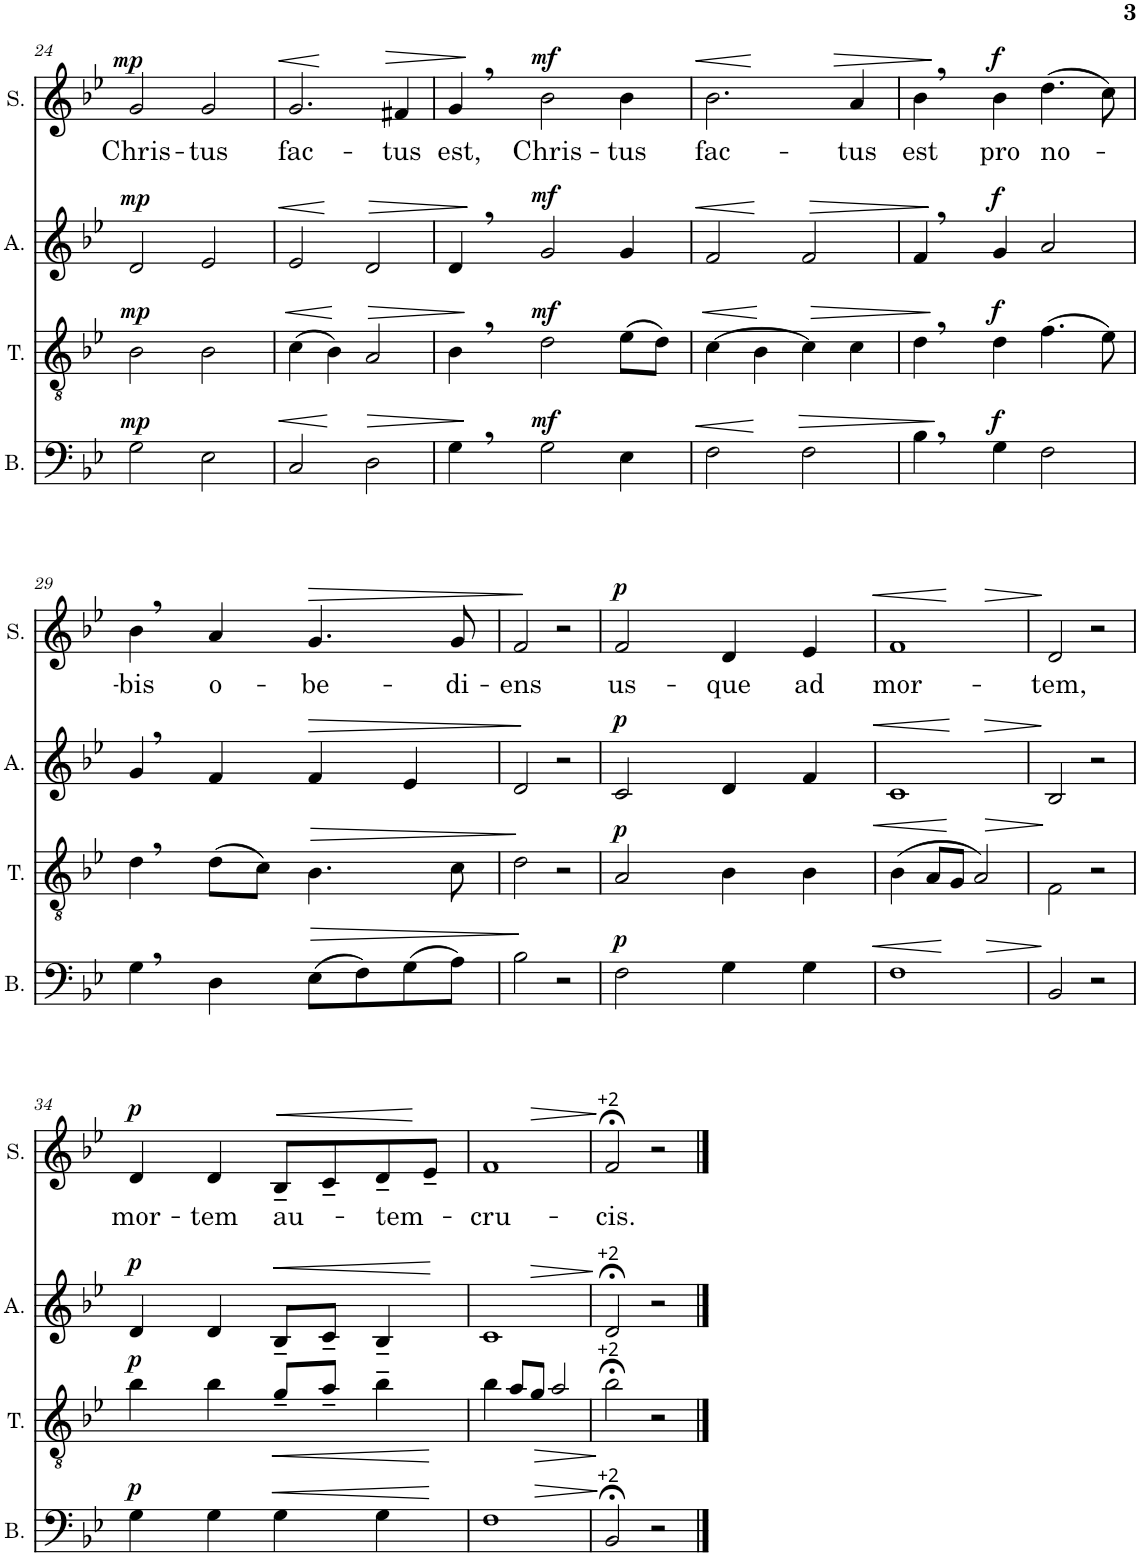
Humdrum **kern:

**kern	**dynam	**kern	**dynam	**kern	**dynam	**kern	**text	**dynam
*part4	*part4	*part3	*part3	*part2	*part2	*part1	*part1	*part1
*staff4	*staff4	*staff3	*staff3	*staff2	*staff2	*staff1	*staff1	*staff1
*I"Bajo	*	*I"Tenor	*	*I"Alto	*	*I"Soprano	*	*
*I'B.	*	*I'T.	*	*I'A.	*	*I'S.	*	*
!!LO:PB:g=z
*clefF4	*	*clefGv2	*	*clefG2	*	*clefG2	*	*
*k[b-e-]	*	*k[b-e-]	*	*k[b-e-]	*	*k[b-e-]	*	*
*M4/4	*	*M4/4	*	*M4/4	*	*M4/4	*	*
=24	=24	=24	=24	=24	=24	=24	=24	=24
!	!LO:DY:a	!	!LO:DY:a	!	!LO:DY:a	!	!LO:LY:b	!LO:DY:a
2G\	mp	2B-\	mp	2d/	mp	2g/	Chris-	mp
!	!	!	!	!	!	!	!LO:LY:b	!
2E-\	.	2B-\	.	2e-/	.	2g/	-tus	.
=25	=25	=25	=25	=25	=25	=25	=25	=25
!	!LO:HP:b	!	!LO:HP:b	!	!LO:HP:b	!	!LO:LY:b	!LO:HP:b
2C/	<	(>4c\	<	2e-/	<	2.g/	fac-	<
.	.	4B-\)	.	.	.	.	.	.
!	!LO:HP:b	!	!LO:HP:b	!	!LO:HP:b	!	!	!
2D\	>	2A/	>	2d/	>	.	.	.
!	!	!	!	!	!	!	!LO:LY:b	!LO:HP:b
.	.	.	.	.	.	4f#X/	-tus	>
=26	=26	=26	=26	=26	=26	=26	=26	=26
!	!	!	!	!	!	!	!LO:LY:b	!
4G,\	.	4B-,\	.	4d,/	.	4g,/	est,	.
!	!LO:DY:n=1:a	!	!LO:DY:n=1:a	!	!LO:DY:n=1:a	!	!LO:LY:b	!LO:DY:n=1:a
2G\	[ mf	2d\	[ mf	2g/	[ mf	2b-\	Chris-	[ mf
!	!	!	!	!	!	!	!LO:LY:b	!
4E-\	.	(>8e-\L	.	4g/	.	4b-\	-tus	.
.	.	8d\J)	.	.	.	.	.	.
=27	=27	=27	=27	=27	=27	=27	=27	=27
!	!LO:HP:b	!	!LO:HP:b	!	!LO:HP:b	!	!LO:LY:b	!LO:HP:b
2F\	<	[>4c\	<	2f/	<	2.b-\	fac-	<
.	.	4B-\	.	.	.	.	.	.
!	!LO:HP:n=1:b	!	!LO:HP:n=1:b	!	!LO:HP:n=1:b	!	!	!
2F\	] >	4c\]	] >	2f/	] >	.	.	.
!	!	!	!	!	!	!	!LO:LY:b	!LO:HP:n=1:b
.	.	4c\	.	.	.	4a/	-tus	] >
=28	=28	=28	=28	=28	=28	=28	=28	=28
!	!	!	!	!	!	!	!LO:LY:b	!
4B-,\	.	4d,\	.	4f,/	.	4b-,\	est	.
!	!LO:DY:n=1:a	!	!LO:DY:n=1:a	!	!LO:DY:n=1:a	!	!LO:LY:b	!LO:DY:n=1:a
4G\	[ f	4d\	[ f	4g/	[ f	4b-\	pro	[ f
!	!	!	!	!	!	!	!LO:LY:b	!
2F\	.	(>4.f\	.	2a/	.	(>4.dd\	no-	.
.	.	8e-\)	.	.	.	8cc\)	.	.
!!LO:LB:g=z
=29	=29	=29	=29	=29	=29	=29	=29	=29
!	!	!	!	!	!	!	!LO:LY:b	!
4G,\	.	4d,\	.	4g,/	.	4b-,\	-bis	.
!	!	!	!	!	!	!	!LO:LY:b	!
4D\	.	(>8d\L	.	4f/	.	4a/	o-	.
.	.	8c\J)	.	.	.	.	.	.
!	!LO:HP:b	!	!LO:HP:b	!	!LO:HP:b	!	!LO:LY:b	!LO:HP:b
(>8E-\L	>	4.B-\	>	4f/	>	4.g/	-be-	>
8F\)	.	.	.	.	.	.	.	.
(>8G\	.	.	.	4e-/	.	.	.	.
!	!	!	!	!	!	!	!LO:LY:b	!
8A\J)	.	8c\	.	.	.	8g/	-di-	.
=30	=30	=30	=30	=30	=30	=30	=30	=30
!	!	!	!	!	!	!	!LO:LY:b	!
2B-\	.	2d\	.	2d/	.	2f/	-ens	.
2r	]	2r	]	2r	]	2r	.	]
=31	=31	=31	=31	=31	=31	=31	=31	=31
!	!LO:DY:a	!	!LO:DY:a	!	!LO:DY:a	!	!LO:LY:b	!LO:DY:a
2F\	p	2A/	p	2c/	p	2f/	us-	p
!	!	!	!	!	!	!	!LO:LY:b	!
4G\	.	4B-\	.	4d/	.	4d/	-que	.
!	!	!	!	!	!	!	!LO:LY:b	!
4G\	.	4B-\	.	4f/	.	4e-/	ad	.
=32	=32	=32	=32	=32	=32	=32	=32	=32
!	!LO:HP:b	!	!LO:HP:b	!	!LO:HP:b	!	!LO:LY:b	!LO:HP:b
1F	<	(>4B-\	<	1c	<	1f	mor-	<
.	.	8A/L	.	.	.	.	.	.
.	.	8G/J	]	.	.	.	.	.
.	.	2A/)	.	.	.	.	.	.
.	]	.	[	.	] ]	.	.	] ]
=33	=33	=33	=33	=33	=33	=33	=33	=33
!	!	!	!LO:HP:b	!	!	!	!LO:LY:b	!
2BB-/	.	2F\	>	2B-/	]	2d/	-tem,	]
2r	.	2r	.	2r	.	2r	.	.
!!LO:LB:g=z
=34	=34	=34	=34	=34	=34	=34	=34	=34
!	!LO:DY:a	!	!LO:DY:a	!	!LO:DY:a	!	!LO:LY:b	!LO:DY:a
4G\	p	4b-\	p	4d/	p	4d/	mor-	p
!	!	!	!	!	!	!	!LO:LY:b	!
4G\	.	4b-\	.	4d/	.	4d/	-tem	.
!	!LO:HP:b	!	!LO:HP:b	!	!LO:HP:b	!	!LO:LY:b	!LO:HP:b
4G\	<	8g~/L	<	8B-~/L	<	8B-~/L	au-	<
.	.	8a~/J	.	8c~/J	.	8c~/	.	.
!	!	!	!	!	!	!	!LO:LY:b	!
4G\	.	4b-~\	.	4B-~/	.	8d~/	-tem-	.
.	.	.	.	.	.	8e-~/J	.	[
.	[	.	]	.	[	.	.	.
=35	=35	=35	=35	=35	=35	=35	=35	=35
!	!	!	!	!	!	!	!LO:LY:b	!
1F	.	4b-\	.	1c	.	1f	-cru-	.
.	.	8a/L	.	.	.	.	.	.
.	.	8g/J	.	.	.	.	.	.
.	.	2a/	.	.	.	.	.	.
=36	=36	=36	=36	=36	=36	=36	=36	=36
!	!	!	!	!	!	!LO:TX:a:t=+2	!	!
!	!	!	!	!LO:TX:a:t=+2	!	!	!	!
!	!	!LO:TX:a:t=+2	!	!	!	!	!	!
!LO:TX:a:t=+2	!	!	!	!	!	!	!	!
!	!	!	!	!	!	!	!LO:LY:b	!
2BB-;</	.	2b-;<\	.	2d;</	.	2f;</	-cis.	.
2r	[	2r	[	2r	[	2r	.	[
==	==	==	==	==	==	==	==	==
*-	*-	*-	*-	*-	*-	*-	*-	*-
